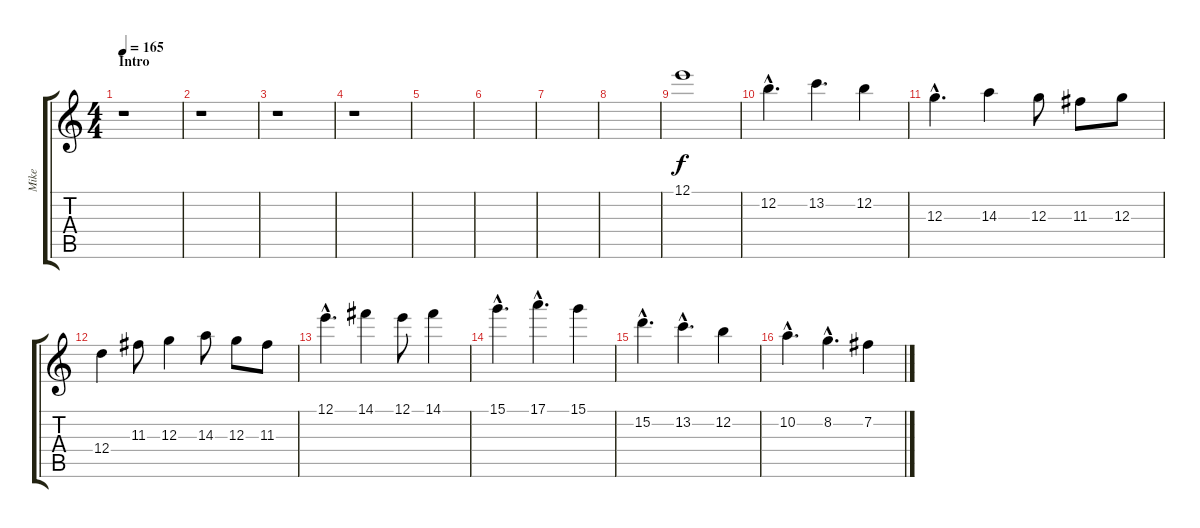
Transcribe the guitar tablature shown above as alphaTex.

\track ("Mike" "Mike") {instrument acousticguitarsteel}
\staff {score tabs}
\tuning (E4 B3 G3 D3 A2 E2) {hide}
\ts (4 4)
\section ("" "Intro")
\tempo 165
\clef g2
\ks c
r.1{dy f instrument acousticguitarsteel} |
r.1 |
r.1 |
r.1 |
|
|
|
|
12.1.1 |
12.2{hac}.4{d} 13.2.4{d} 12.2.4 |
12.3{hac}.4{d} 14.3.4 12.3.8 11.3.8 12.3.8 |
12.4.4 11.3.8 12.3.4 14.3.8 12.3.8 11.3.8 |
12.1{hac}.4{d} 14.1.4 12.1.8 14.1.4 |
15.1{hac}.4{d} 17.1{hac}.4{d} 15.1.4 |
15.2{hac}.4{d} 13.2{hac}.4{d} 12.2.4 |
10.2{hac}.4{d} 8.2{hac}.4{d} 7.2.4
